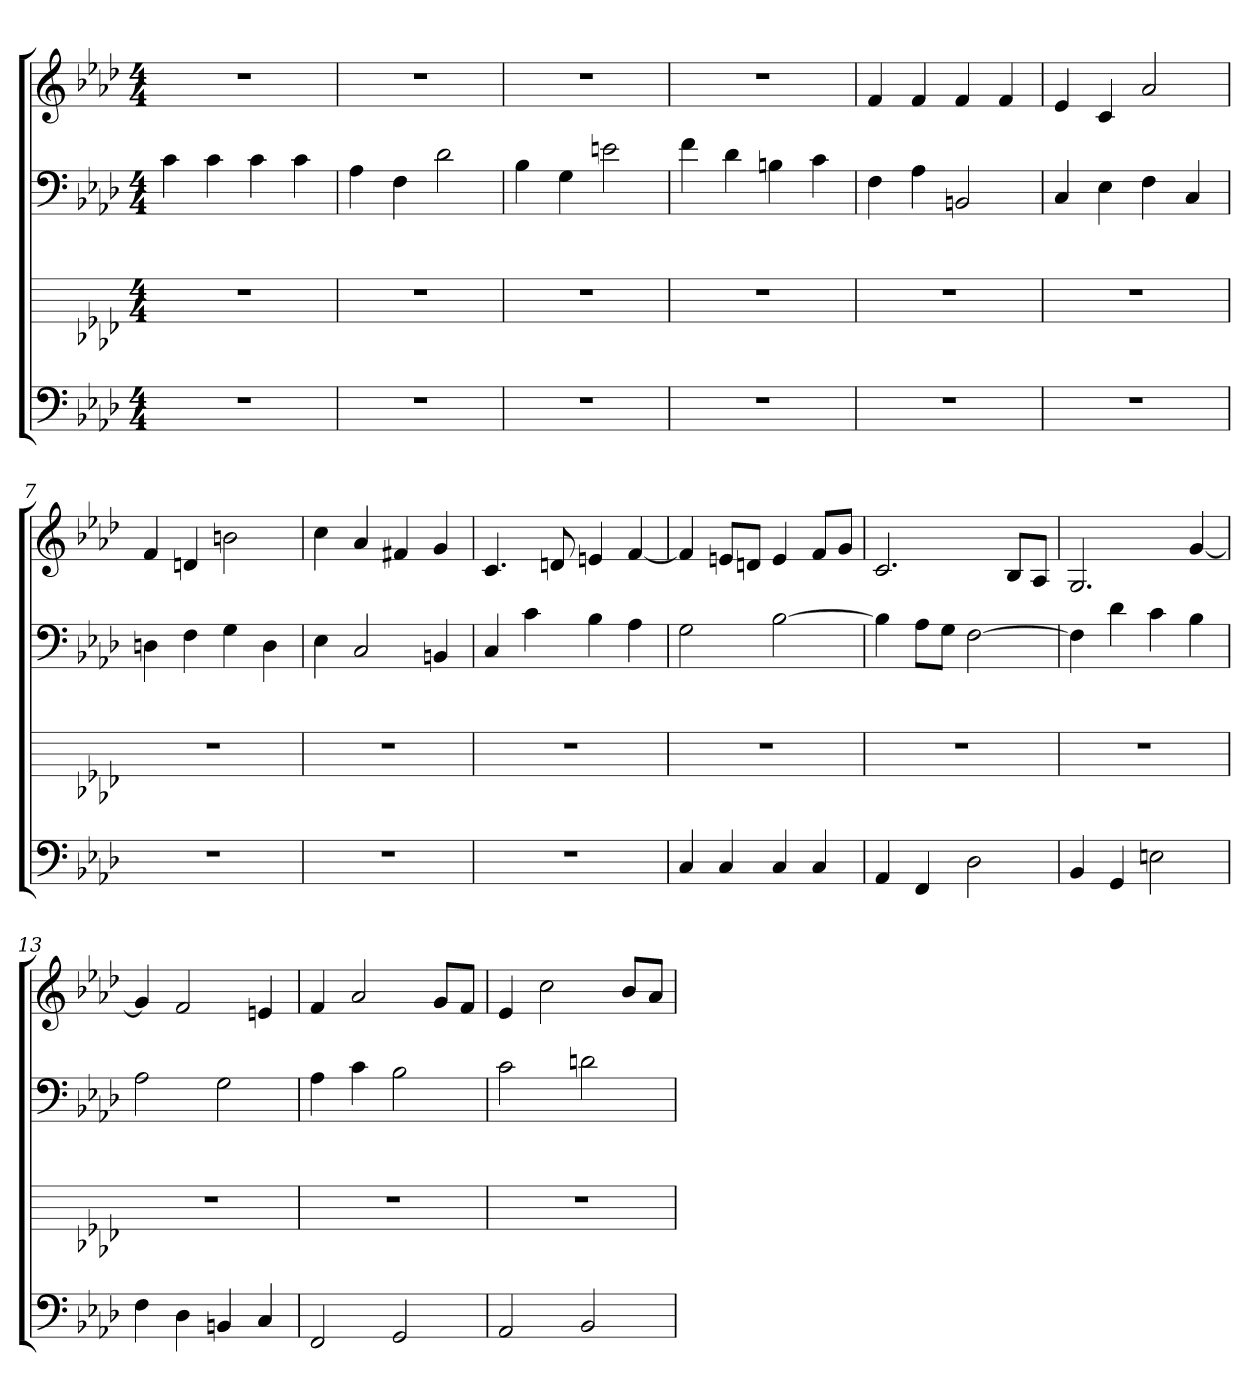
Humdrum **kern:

**kern	**kern	**kern	**kern
*part4	*part3	*part2	*part1
*staff4	*staff3	*staff2	*staff1
*k[b-e-a-d-]	*k[b-e-a-d-]	*k[b-e-a-d-]	*k[b-e-a-d-]
*M4/4	*M4/4	*M4/4	*M4/4
*MM76	*MM76	*MM76	*MM76
=1	=1	=1	=1
1r	1r	4c	1r
.	.	4c	.
.	.	4c	.
.	.	4c	.
=2	=2	=2	=2
1r	1r	4A-	1r
.	.	4F	.
.	.	2d-	.
=3	=3	=3	=3
1r	1r	4B-	1r
.	.	4G	.
.	.	2en	.
=4	=4	=4	=4
1r	1r	4f	1r
.	.	4d-	.
.	.	4Bn	.
.	.	4c	.
=5	=5	=5	=5
1r	1r	4F	4f
.	.	4A-	4f
.	.	2BBn	4f
.	.	.	4f
=6	=6	=6	=6
1r	1r	4C	4e-
.	.	4E-	4c
.	.	4F	2a-
.	.	4C	.
=7	=7	=7	=7
1r	1r	4Dn	4f
.	.	4F	4dn
.	.	4G	2bn
.	.	4D	.
=8	=8	=8	=8
1r	1r	4E-	4cc
.	.	2C	4a-
.	.	.	4f#X
.	.	4BBn	4g
=9	=9	=9	=9
1r	1r	4C	4.c
.	.	4c	.
.	.	.	8dn
.	.	4B-	4en
.	.	4A-	[4f
=10	=10	=10	=10
4C	1r	2G	4f]
4C	.	.	8enL
.	.	.	8dnJ
4C	.	[2B-	4e
4C	.	.	8fL
.	.	.	8gJ
=11	=11	=11	=11
4AA-	1r	4B-]	2.c
4FF	.	8A-L	.
.	.	8GJ	.
2D-	.	[2F	.
.	.	.	8B-L
.	.	.	8A-J
=12	=12	=12	=12
4BB-	1r	4F]	2.G
4GG	.	4d-	.
2En	.	4c	.
.	.	4B-	[4g
=13	=13	=13	=13
4F	1r	2A-	4g]
4D-	.	.	2f
4BBn	.	2G	.
4C	.	.	4en
=14	=14	=14	=14
2FF	1r	4A-	4f
.	.	4c	2a-
2GG	.	2B-	.
.	.	.	8gL
.	.	.	8fJ
=15	=15	=15	=15
2AA-	1r	2c	4e-
.	.	.	2cc
2BB-	.	2dn	.
.	.	.	8b-L
.	.	.	8a-J
=	=	=	=
*-	*-	*-	*-
